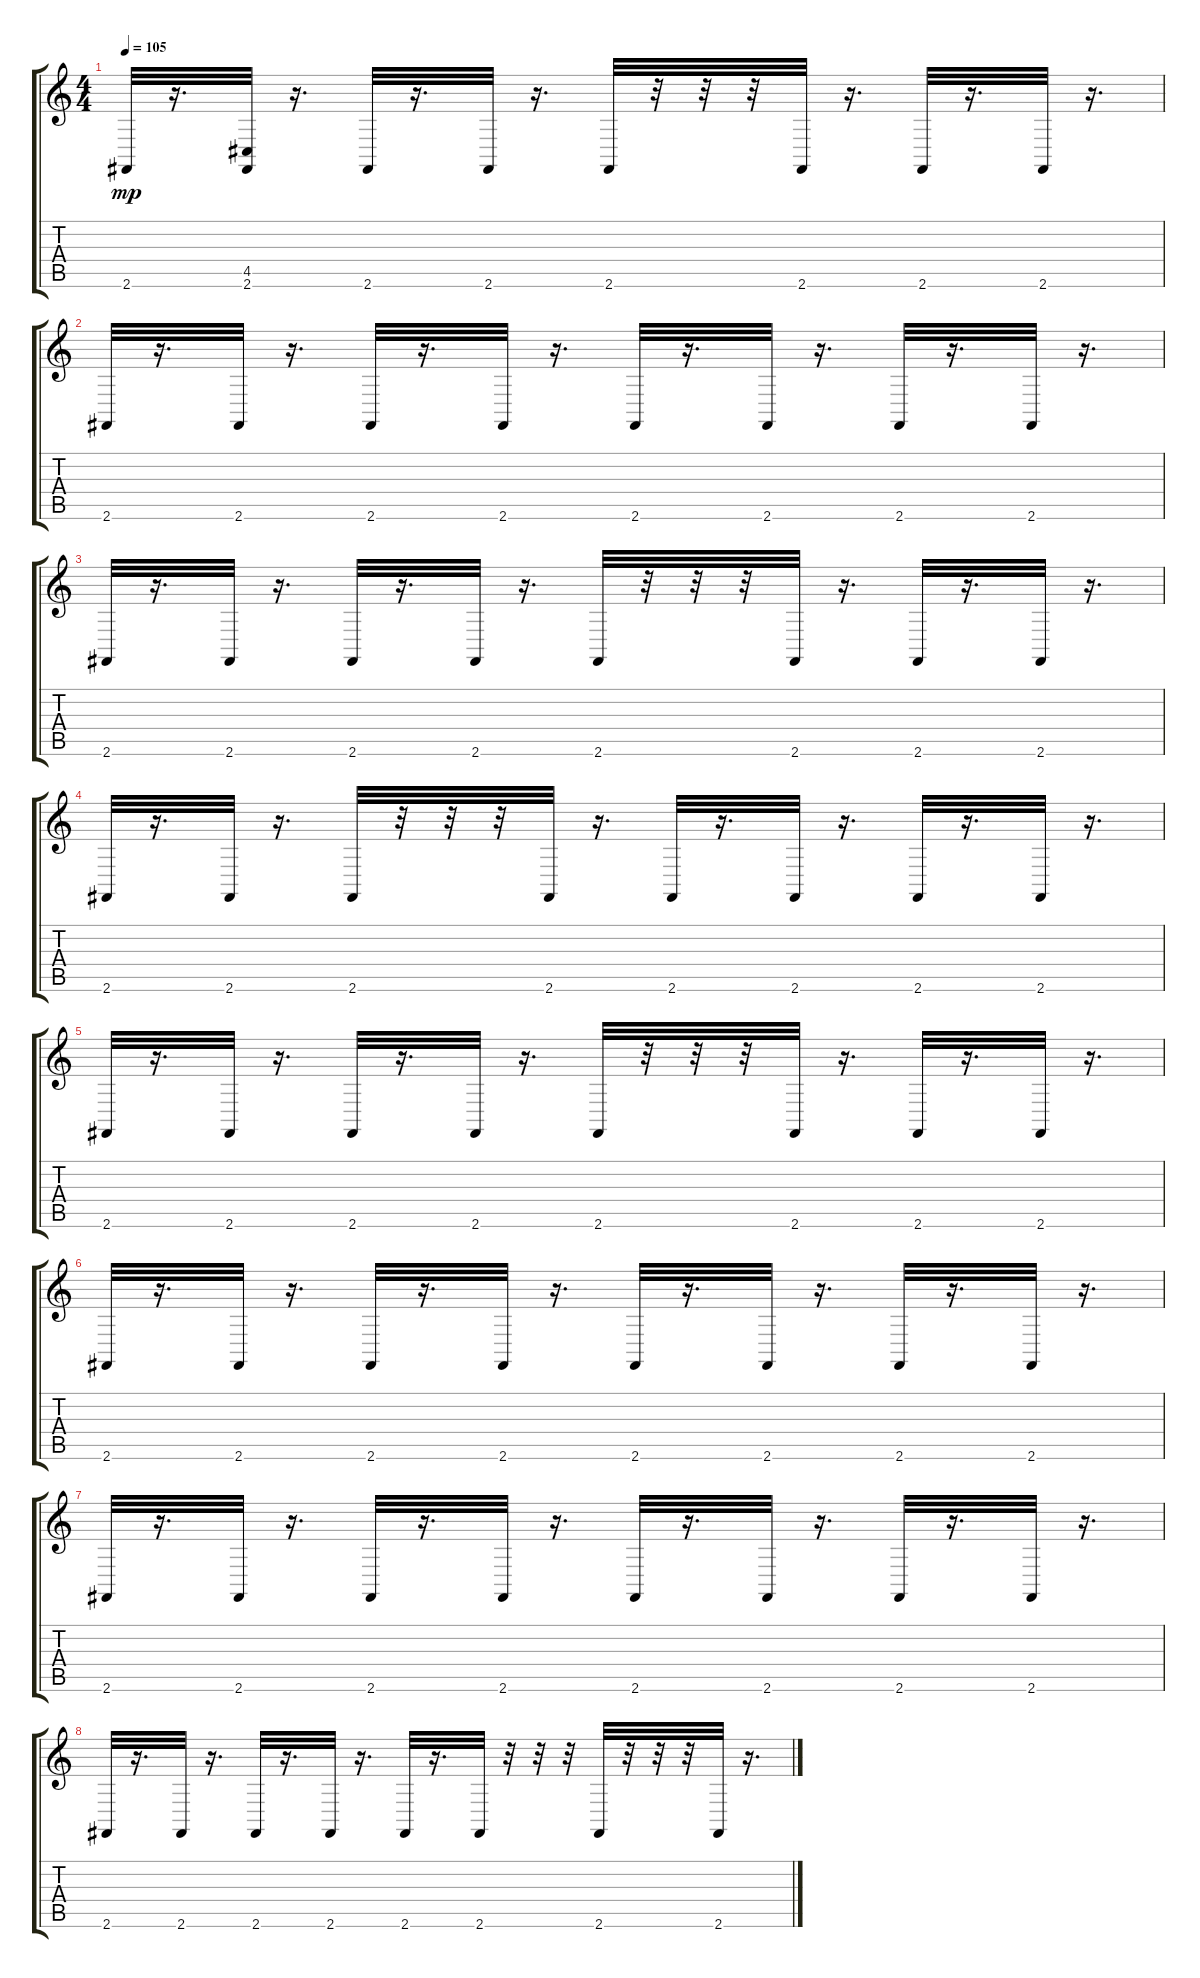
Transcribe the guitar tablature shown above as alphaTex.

\track "" {instrument acousticgrandpiano}
\staff {score tabs}
\tuning (E4 B3 G3 D3 A2 E2) {hide}
\ts (4 4)
\tempo 105
\clef g2
\ks c
2.6.32{dy mp} r.16{d} (4.5 2.6).32 r.16{d} 2.6.32 r.16{d} 2.6.32 r.16{d} 2.6.32 r.32 r.32 r.32 2.6.32 r.16{d} 2.6.32 r.16{d} 2.6.32 r.16{d} |
2.6.32 r.16{d} 2.6.32 r.16{d} 2.6.32 r.16{d} 2.6.32 r.16{d} 2.6.32 r.16{d} 2.6.32 r.16{d} 2.6.32 r.16{d} 2.6.32 r.16{d} |
2.6.32 r.16{d} 2.6.32 r.16{d} 2.6.32 r.16{d} 2.6.32 r.16{d} 2.6.32 r.32 r.32 r.32 2.6.32 r.16{d} 2.6.32 r.16{d} 2.6.32 r.16{d} |
2.6.32 r.16{d} 2.6.32 r.16{d} 2.6.32 r.32 r.32 r.32 2.6.32 r.16{d} 2.6.32 r.16{d} 2.6.32 r.16{d} 2.6.32 r.16{d} 2.6.32 r.16{d} |
2.6.32 r.16{d} 2.6.32 r.16{d} 2.6.32 r.16{d} 2.6.32 r.16{d} 2.6.32 r.32 r.32 r.32 2.6.32 r.16{d} 2.6.32 r.16{d} 2.6.32 r.16{d} |
2.6.32 r.16{d} 2.6.32 r.16{d} 2.6.32 r.16{d} 2.6.32 r.16{d} 2.6.32 r.16{d} 2.6.32 r.16{d} 2.6.32 r.16{d} 2.6.32 r.16{d} |
2.6.32 r.16{d} 2.6.32 r.16{d} 2.6.32 r.16{d} 2.6.32 r.16{d} 2.6.32 r.16{d} 2.6.32 r.16{d} 2.6.32 r.16{d} 2.6.32 r.16{d} |
2.6.32 r.16{d} 2.6.32 r.16{d} 2.6.32 r.16{d} 2.6.32 r.16{d} 2.6.32 r.16{d} 2.6.32 r.32 r.32 r.32 2.6.32 r.32 r.32 r.32 2.6.32 r.16{d}
